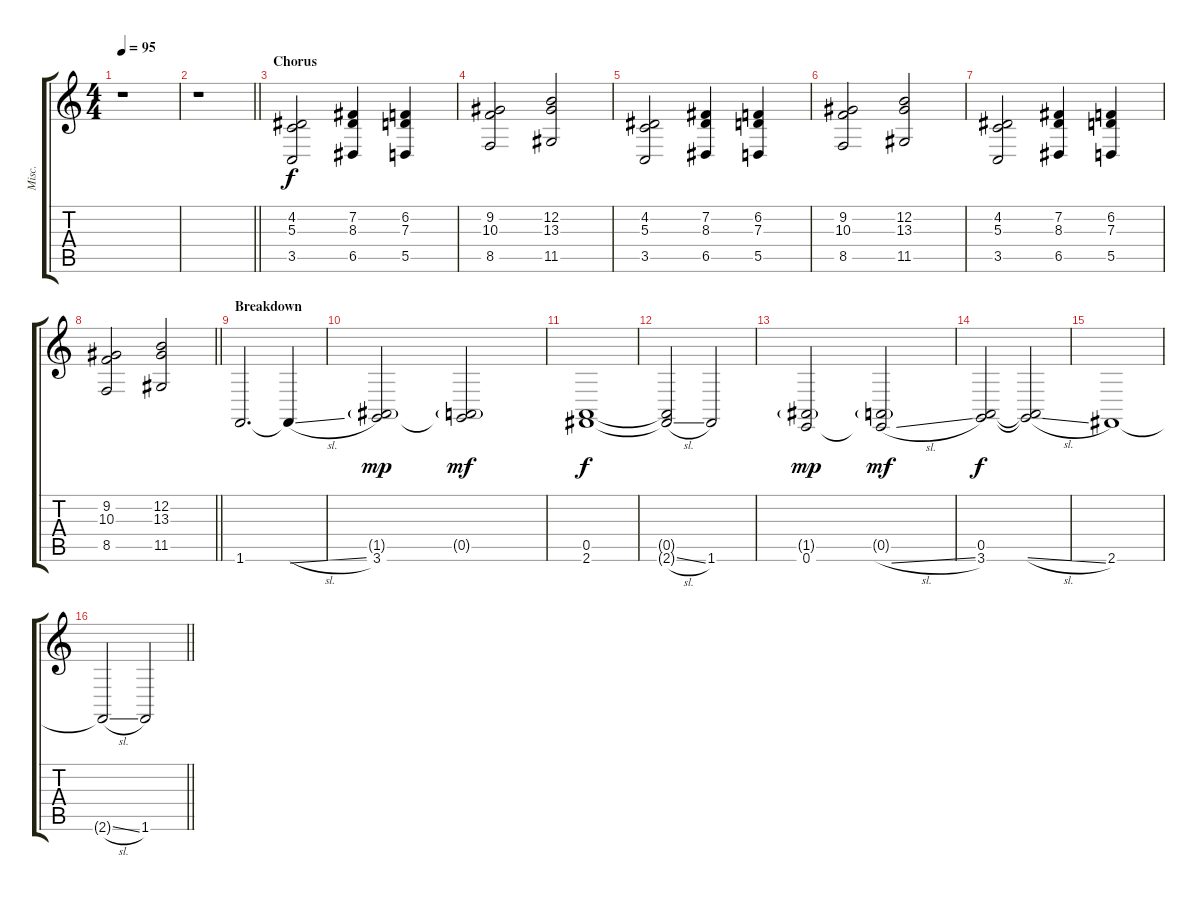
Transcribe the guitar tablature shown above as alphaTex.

\track ("Misc." "Misc.") {instrument pad7halo}
\staff {score tabs}
\tuning (E4 B3 G3 D3 A2 E2) {hide}
\ts (4 4)
\tempo 95
\clef g2
\ks c
r.1{dy pp} |
\barLineRight lightlight
r.1 |
\section ("" "Chorus")
(4.2 5.3 3.5).2{dy f volume 9 instrument pad4choir} (7.2 8.3 6.5).4 (6.2 7.3 5.5).4 |
(9.2 10.3 8.5).2 (12.2 13.3 11.5).2 |
(4.2 5.3 3.5).2 (7.2 8.3 6.5).4 (6.2 7.3 5.5).4 |
(9.2 10.3 8.5).2 (12.2 13.3 11.5).2 |
(4.2 5.3 3.5).2 (7.2 8.3 6.5).4 (6.2 7.3 5.5).4 |
\barLineRight lightlight
(9.2 10.3 8.5).2 (12.2 13.3 11.5).2 |
\section ("" "Breakdown")
1.6.2{d volume 10 instrument pad7halo} 1.6{sl t}.4 |
(1.5{g} 3.6).2{dy mp} (0.5{g} 3.6{t}).2{dy mf} |
(0.5 2.6).1{dy f} |
(0.5{t} 2.6{sl t}).2 1.6.2 |
(1.5{g} 0.6).2{dy mp} (0.5{g} 0.6{sl t}).2{dy mf} |
(0.5 3.6).2{dy f} (0.5{t} 3.6{sl t}).2 |
2.6.1 |
\barLineRight lightlight
2.6{sl t}.2 1.6.2
